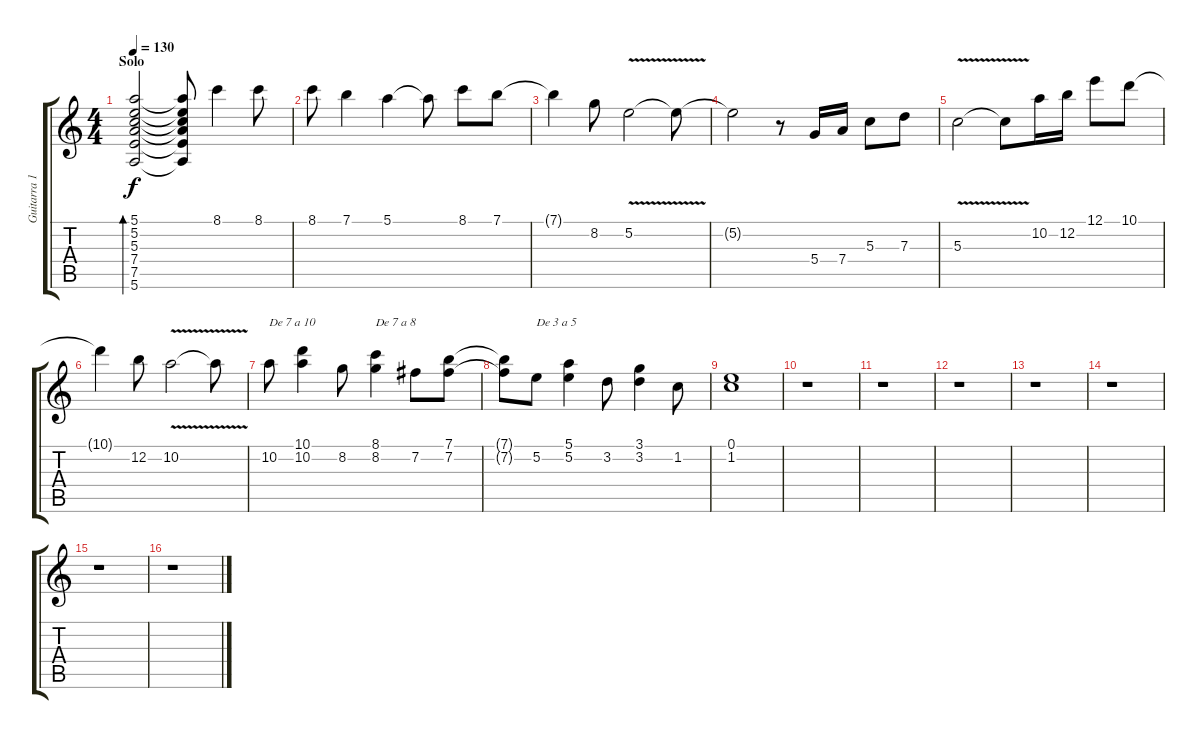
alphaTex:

\track ("Guitarra 1" "Guitarra 1") {instrument acousticguitarsteel}
\staff {score tabs}
\tuning (E4 B3 G3 D3 A2 E2) {hide}
\ts (4 4)
\section ("" "Solo")
\tempo 130
\clef g2
\ks c
(5.1 5.2 5.3 7.4 7.5 5.6).2{bd 120 dy f} (5.1{t} 5.2{t} 5.3{t} 7.4{t} 7.5{t} 5.6{t}).8 8.1.4{volume 16} 8.1.8 |
8.1.8 7.1.4 5.1.4 5.1{t}.8 8.1.8 7.1.8 |
7.1{t}.4 8.2.8 5.2{v}.2 5.2{t}.8 |
5.2{t}.2 r.8 5.4.16 7.4.16 5.3.8 7.3.8 |
5.3{v}.2 5.3{t}.8 10.2.16 12.2.16 12.1.8 10.1.8 |
10.1{t}.4 12.2.8 10.2{v}.2 10.2{t}.8 |
10.2.8{txt "De 7 a 10"} (10.1 10.2).4 8.2.8 (8.1 8.2).4{txt "De 7 a 8  "} 7.2.8 (7.1 7.2).8 |
(7.1{t} 7.2{t}).8 5.2.8{txt "De 3 a 5"} (5.1 5.2).4 3.2.8 (3.1 3.2).4 1.2.8 |
(0.1 1.2).1 |
r.1 |
r.1 |
r.1 |
r.1 |
r.1 |
r.1 |
r.1
